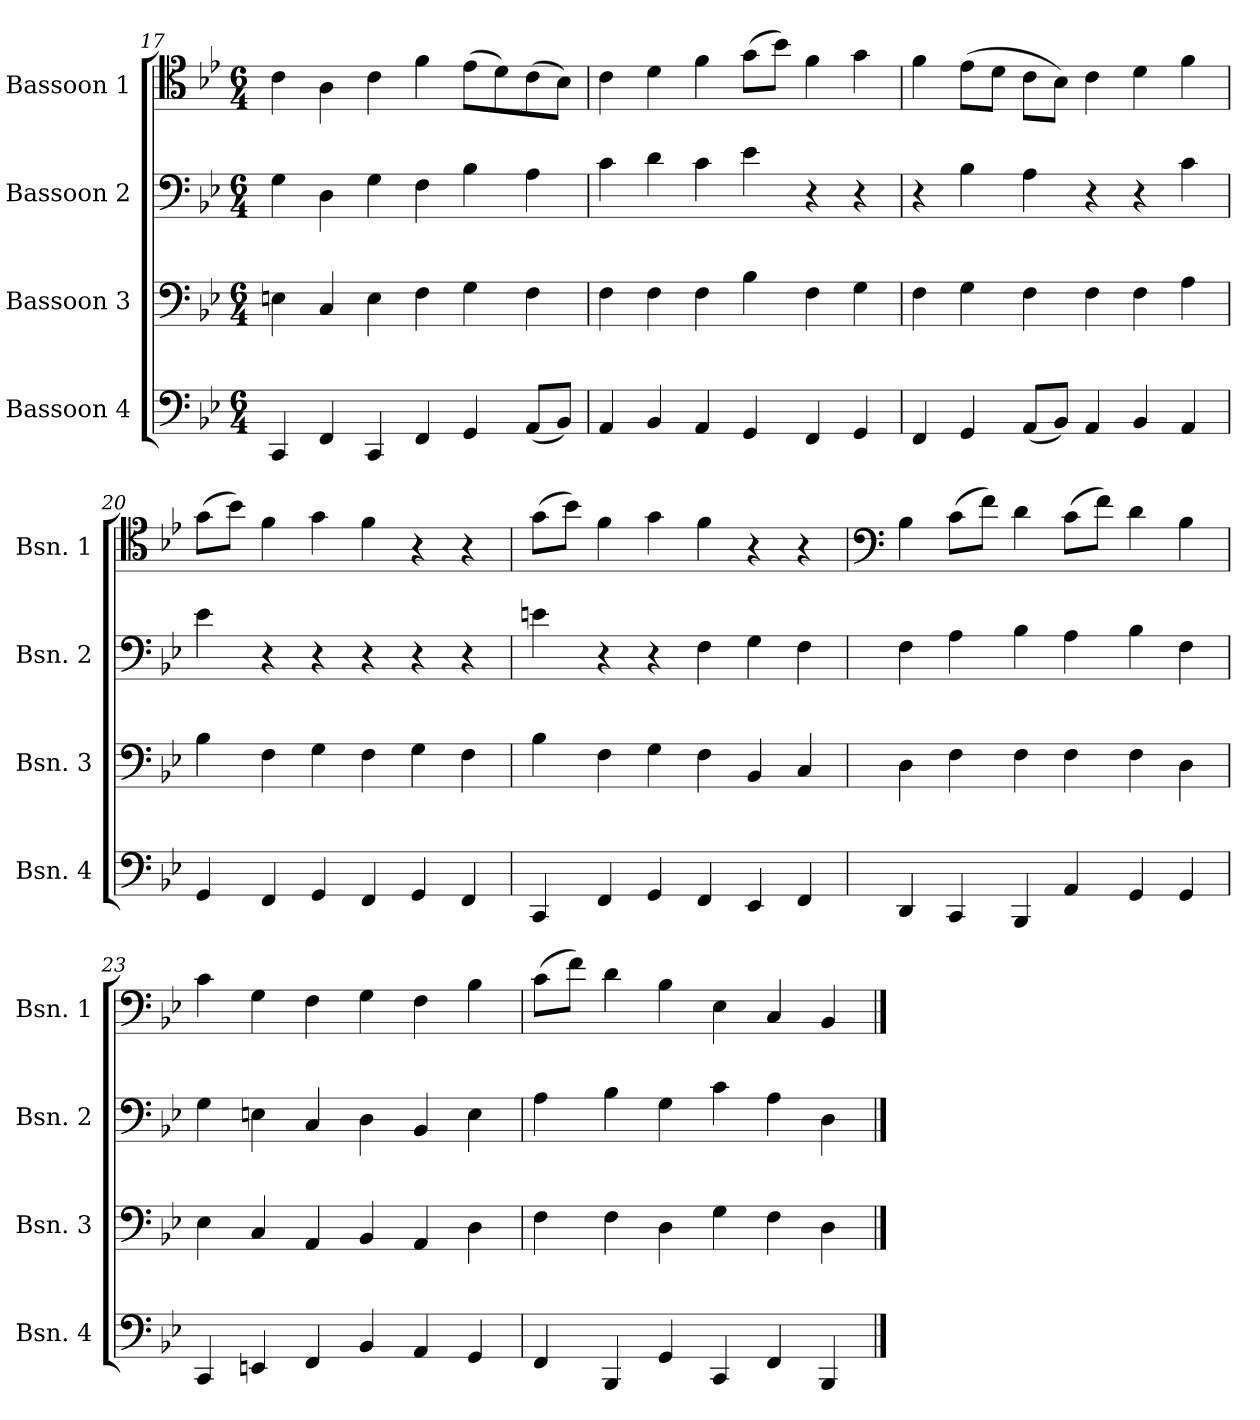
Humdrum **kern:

**kern	**kern	**kern	**kern
*part4	*part3	*part2	*part1
*staff4	*staff3	*staff2	*staff1
*I"Bassoon 4	*I"Bassoon 3	*I"Bassoon 2	*I"Bassoon 1
*I'Bsn. 4	*I'Bsn. 3	*I'Bsn. 2	*I'Bsn. 1
!!LO:LB:g=z
*clefF4	*clefF4	*clefF4	*clefC4
*k[b-e-]	*k[b-e-]	*k[b-e-]	*k[b-e-]
*M6/4	*M6/4	*M6/4	*M6/4
=17	=17	=17	=17
4CC/	4En\	4G\	4c\
4FF/	4C/	4D\	4A\
4CC/	4E\	4G\	4c\
4FF/	4F\	4F\	4f\
4GG/	4G\	4B-\	(8e-\L
.	.	.	8d\)
(8AA/L	4F\	4A\	(8c\
8BB-/J)	.	.	8B-\J)
=18	=18	=18	=18
4AA/	4F\	4c\	4c\
4BB-/	4F\	4d\	4d\
4AA/	4F\	4c\	4f\
4GG/	4B-\	4e-\	(8g\L
.	.	.	8b-\J)
4FF/	4F\	4r	4f\
4GG/	4G\	4r	4g\
=19	=19	=19	=19
4FF/	4F\	4r	4f\
4GG/	4G\	4B-\	(8e-\L
.	.	.	8d\J
(8AA/L	4F\	4A\	8c\L
8BB-/J)	.	.	8B-\J)
4AA/	4F\	4r	4c\
4BB-/	4F\	4r	4d\
4AA/	4A\	4c\	4f\
=20	=20	=20	=20
4GG/	4B-\	4e-\	(8g\L
.	.	.	8b-\J)
4FF/	4F\	4r	4f\
4GG/	4G\	4r	4g\
4FF/	4F\	4r	4f\
4GG/	4G\	4r	4r
4FF/	4F\	4r	4r
=21	=21	=21	=21
4CC/	4B-\	4en\	(8g\L
.	.	.	8b-\J)
4FF/	4F\	4r	4f\
4GG/	4G\	4r	4g\
4FF/	4F\	4F\	4f\
4EE-/	4BB-/	4G\	4r
4FF/	4C/	4F\	4r
!!LO:PB:g=z
=22	=22	=22	=22
*	*	*	*clefF4
4DD/	4D\	4F\	4B-\
4CC/	4F\	4A\	(8c\L
.	.	.	8f\J)
4BBB-/	4F\	4B-\	4d\
4AA/	4F\	4A\	(8c\L
.	.	.	8f\J)
4GG/	4F\	4B-\	4d\
4GG/	4D\	4F\	4B-\
=23	=23	=23	=23
4CC/	4E-\	4G\	4c\
4EEn/	4C/	4En\	4G\
4FF/	4AA/	4C/	4F\
4BB-/	4BB-/	4D\	4G\
4AA/	4AA/	4BB-/	4F\
4GG/	4D\	4E\	4B-\
=24	=24	=24	=24
4FF/	4F\	4A\	(8c\L
.	.	.	8f\J)
4BBB-/	4F\	4B-\	4d\
4GG/	4D\	4G\	4B-\
4CC/	4G\	4c\	4E-\
4FF/	4F\	4A\	4C/
4BBB-/	4D\	4D\	4BB-/
==	==	==	==
*-	*-	*-	*-
